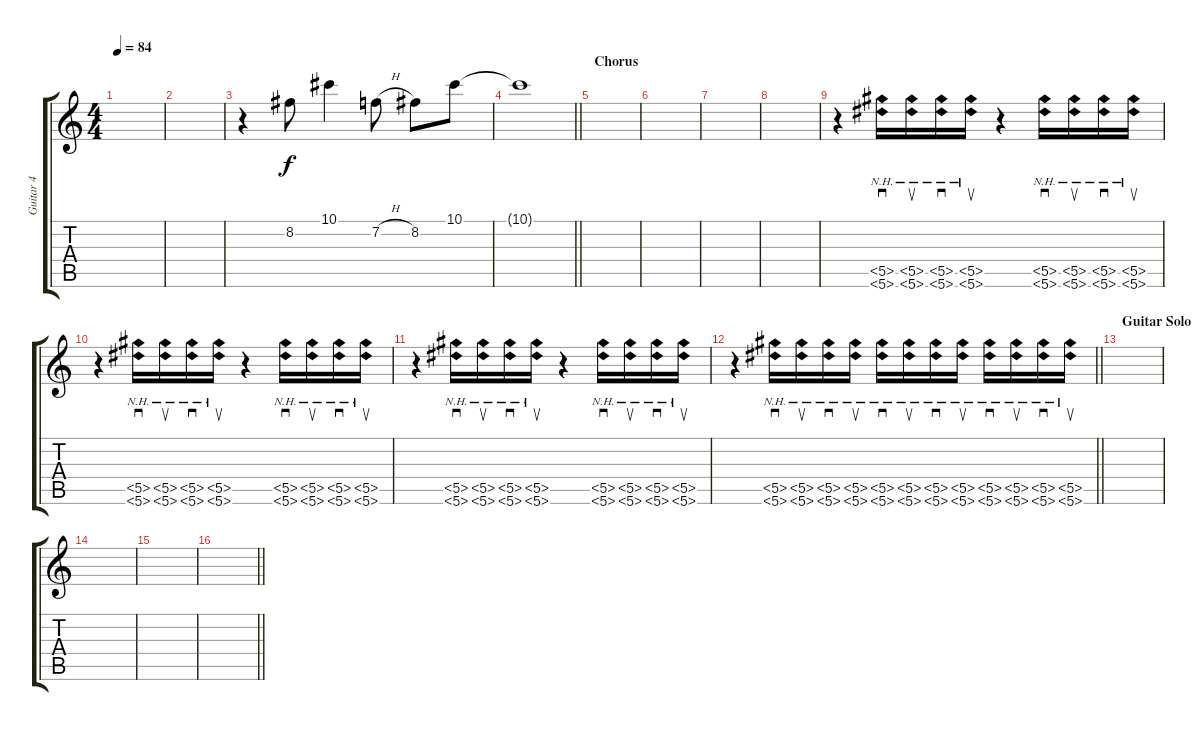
\track ("Guitar 4" "Guitar 4") {instrument distortionguitar}
\staff {score tabs}
\tuning (Eb4 Bb3 Gb3 Db3 Ab2 Eb2) {hide}
\ts (4 4)
\tempo 84
\clef g2
\ks c
|
|
r.4 8.2.8 10.1.4 7.2{h}.8 8.2.8 10.1.8 |
\barLineRight lightlight
10.1{t}.1 |
\section ("" "Chorus")
|
|
|
|
r.4 (5.5{nh} 5.6{nh}).16{sd} (5.5{nh} 5.6{nh}).16{su} (5.5{nh} 5.6{nh}).16{sd} (5.5{nh} 5.6{nh}).16{su} r.4 (5.5{nh} 5.6{nh}).16{sd} (5.5{nh} 5.6{nh}).16{su} (5.5{nh} 5.6{nh}).16{sd} (5.5{nh} 5.6{nh}).16{su} |
r.4 (5.5{nh} 5.6{nh}).16{sd} (5.5{nh} 5.6{nh}).16{su} (5.5{nh} 5.6{nh}).16{sd} (5.5{nh} 5.6{nh}).16{su} r.4 (5.5{nh} 5.6{nh}).16{sd} (5.5{nh} 5.6{nh}).16{su} (5.5{nh} 5.6{nh}).16{sd} (5.5{nh} 5.6{nh}).16{su} |
r.4 (5.5{nh} 5.6{nh}).16{sd} (5.5{nh} 5.6{nh}).16{su} (5.5{nh} 5.6{nh}).16{sd} (5.5{nh} 5.6{nh}).16{su} r.4 (5.5{nh} 5.6{nh}).16{sd} (5.5{nh} 5.6{nh}).16{su} (5.5{nh} 5.6{nh}).16{sd} (5.5{nh} 5.6{nh}).16{su} |
\barLineRight lightlight
r.4 (5.5{nh} 5.6{nh}).16{sd} (5.5{nh} 5.6{nh}).16{su} (5.5{nh} 5.6{nh}).16{sd} (5.5{nh} 5.6{nh}).16{su} (5.5{nh} 5.6{nh}).16{sd} (5.5{nh} 5.6{nh}).16{su} (5.5{nh} 5.6{nh}).16{sd} (5.5{nh} 5.6{nh}).16{su} (5.5{nh} 5.6{nh}).16{sd} (5.5{nh} 5.6{nh}).16{su} (5.5{nh} 5.6{nh}).16{sd} (5.5{nh} 5.6{nh}).16{su} |
\section ("" "Guitar Solo")
|
|
|
\barLineRight lightlight
